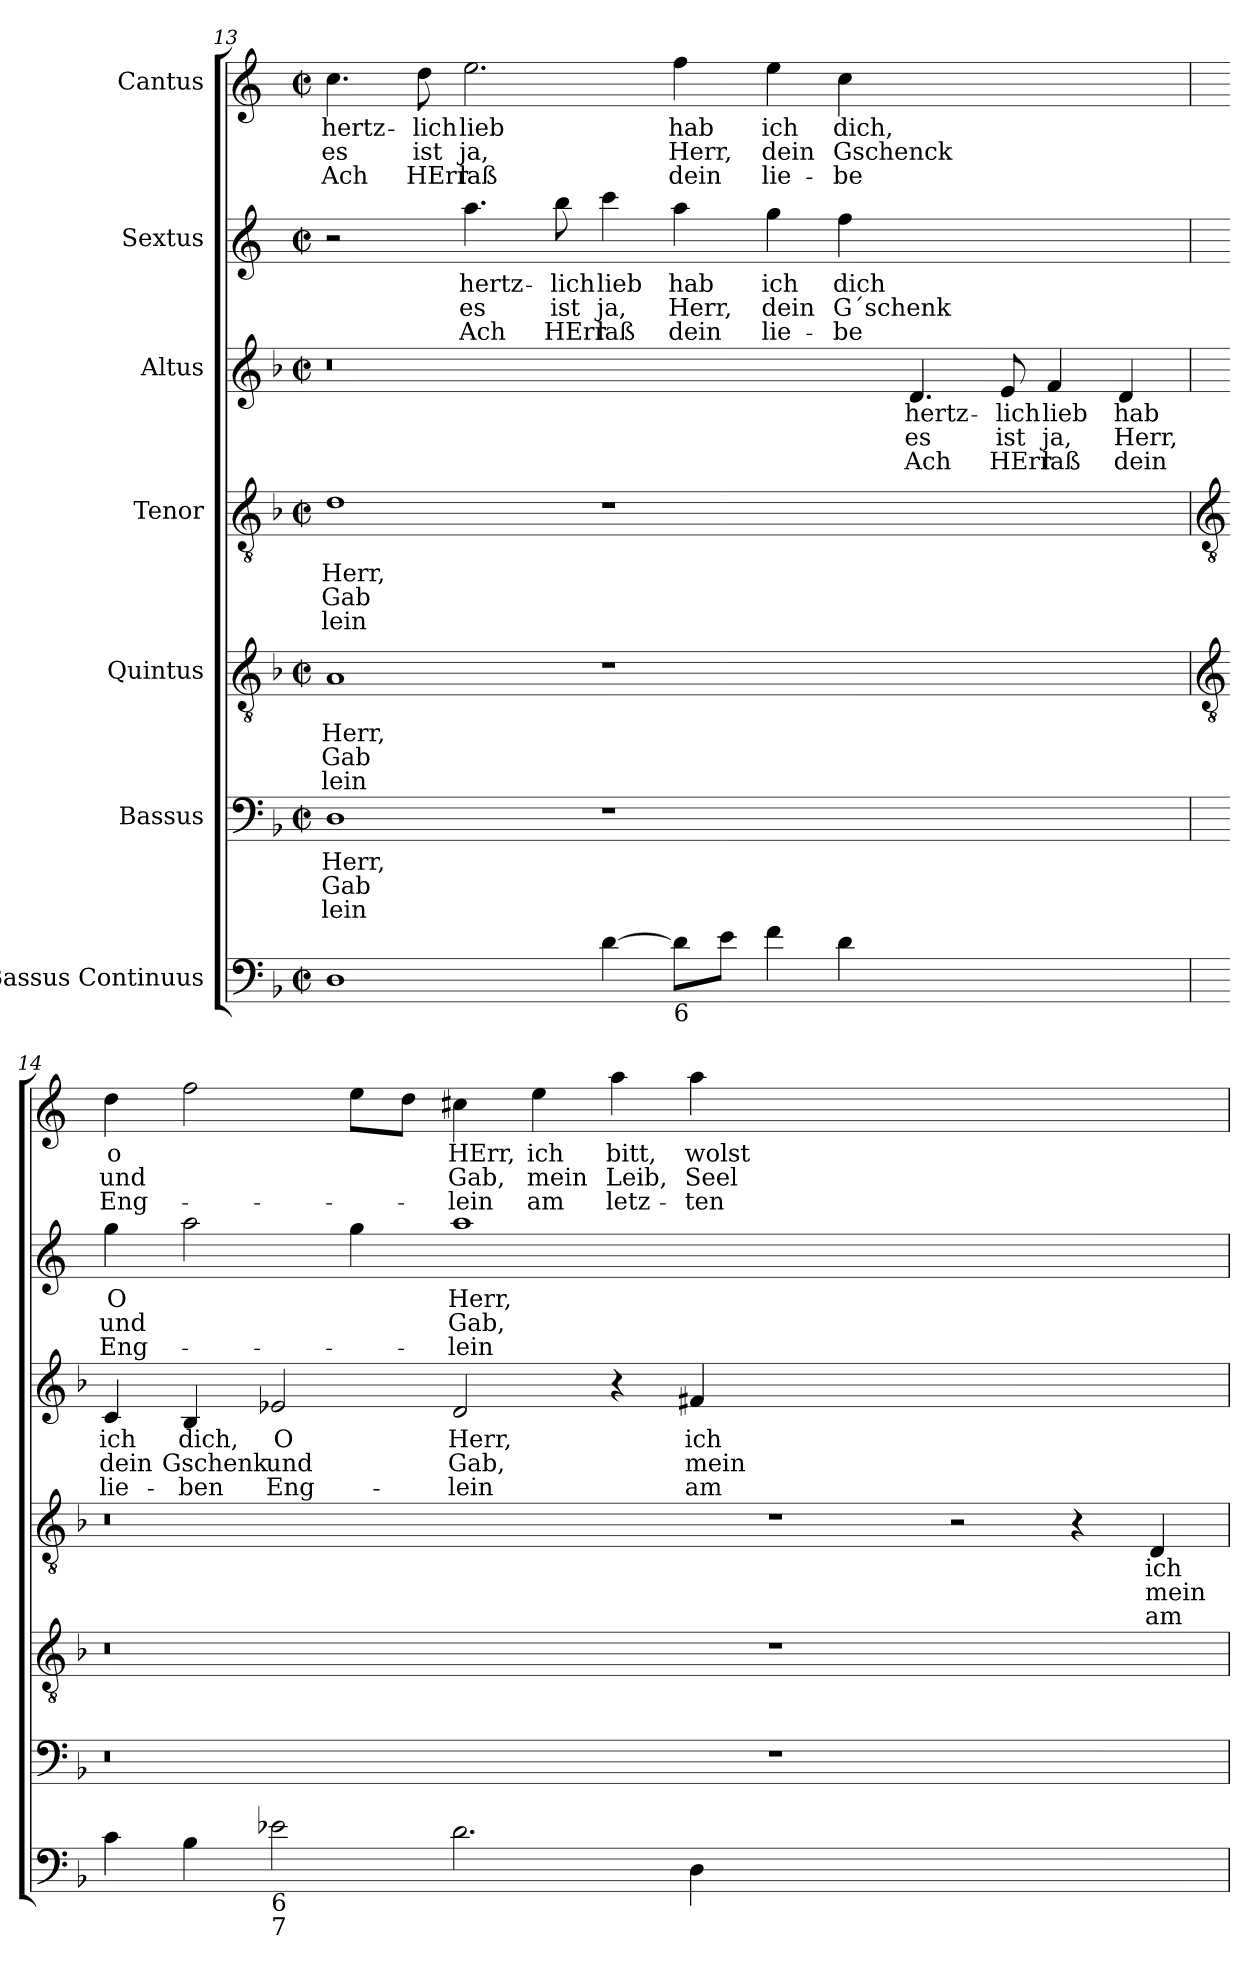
**kern	**kern	**text	**text	**text	**kern	**text	**text	**text	**kern	**text	**text	**text	**kern	**text	**text	**text	**kern	**text	**text	**text	**kern	**text	**text	**text
*part7	*part6	*part6	*part6	*part6	*part5	*part5	*part5	*part5	*part4	*part4	*part4	*part4	*part3	*part3	*part3	*part3	*part2	*part2	*part2	*part2	*part1	*part1	*part1	*part1
*staff7	*staff6	*staff6	*staff6	*staff6	*staff5	*staff5	*staff5	*staff5	*staff4	*staff4	*staff4	*staff4	*staff3	*staff3	*staff3	*staff3	*staff2	*staff2	*staff2	*staff2	*staff1	*staff1	*staff1	*staff1
*I"Bassus Continuus	*I"Bassus	*	*	*	*I"Quintus	*	*	*	*I"Tenor	*	*	*	*I"Altus	*	*	*	*I"Sextus	*	*	*	*I"Cantus	*	*	*
*clefF4	*clefF4	*	*	*	*clefGv2	*	*	*	*clefGv2	*	*	*	*clefG2	*	*	*	*clefG2	*	*	*	*clefG2	*	*	*
*	*	*	*	*	*	*	*	*	*	*	*	*	*	*	*	*	*ITrd4c7	*	*	*	*ITrd4c7	*	*	*
*k[b-]	*k[b-]	*	*	*	*k[b-]	*	*	*	*k[b-]	*	*	*	*k[b-]	*	*	*	*k[b-]	*	*	*	*k[b-]	*	*	*
*F:	*F:	*	*	*	*F:	*	*	*	*F:	*	*	*	*F:	*	*	*	*F:	*	*	*	*F:	*	*	*
*M4/2	*M4/2	*	*	*	*M4/2	*	*	*	*M4/2	*	*	*	*M4/2	*	*	*	*M4/2	*	*	*	*M4/2	*	*	*
*met(c|)	*met(c|)	*	*	*	*met(c|)	*	*	*	*met(c|)	*	*	*	*met(c|)	*	*	*	*met(c|)	*	*	*	*met(c|)	*	*	*
=13	=13	=13	=13	=13	=13	=13	=13	=13	=13	=13	=13	=13	=13	=13	=13	=13	=13	=13	=13	=13	=13	=13	=13	=13
!	!	!LO:LY:b	!LO:LY:b	!LO:LY:b	!	!LO:LY:b	!LO:LY:b	!LO:LY:b	!	!LO:LY:b	!LO:LY:b	!LO:LY:b	!	!	!	!	!	!	!	!	!	!LO:LY:b	!LO:LY:b	!LO:LY:b
*	*^	*	*	*	*^	*	*	*	*^	*	*	*	*^	*	*	*	*^	*	*	*	*^	*	*	*
*	*	*	*	*	*	*	*	*	*	*	*	*	*	*	*	*	*^	*	*	*	*	*	*	*	*	*	*	*	*	*
1D	1D	0ryy	Herr,	Gab	lein	1A	0ryy	Herr,	Gab	lein	1d	0ryy	Herr,	Gab	lein	0r	0ryy	0ryy	.	.	.	2r	0ryy	.	.	.	4.f	0ryy	hertz-	-es	Ach
!	!	!	!	!	!	!	!	!	!	!	!	!	!	!	!	!	!	!	!	!	!	!	!	!	!	!	!	!	!LO:LY:b	!LO:LY:b	!LO:LY:b
.	.	.	.	.	.	.	.	.	.	.	.	.	.	.	.	.	.	.	.	.	.	.	.	.	.	.	8g	.	lich	ist	HErr
!	!	!	!	!	!	!	!	!	!	!	!	!	!	!	!	!	!	!	!	!	!	!	!	!LO:LY:b	!LO:LY:b	!LO:LY:b	!	!	!LO:LY:b	!LO:LY:b	!LO:LY:b
.	.	.	.	.	.	.	.	.	.	.	.	.	.	.	.	.	.	.	.	.	.	4.dd	.	hertz-	-es	Ach	2.a	.	lieb	ja,	laß
!	!	!	!	!	!	!	!	!	!	!	!	!	!	!	!	!	!	!	!	!	!	!	!	!LO:LY:b	!LO:LY:b	!LO:LY:b	!	!	!	!	!
.	.	.	.	.	.	.	.	.	.	.	.	.	.	.	.	.	.	.	.	.	.	8ee	.	lich	ist	HErr	.	.	.	.	.
!	!	!	!	!	!	!	!	!	!	!	!	!	!	!	!	!	!	!	!	!	!	!	!	!LO:LY:b	!LO:LY:b	!LO:LY:b	!	!	!	!	!
[4d	1r	.	.	.	.	1r	.	.	.	.	1r	.	.	.	.	.	.	.	.	.	.	4ff	.	lieb	ja,	laß	.	.	.	.	.
!LO:TX:b:t=6	!	!	!	!	!	!	!	!	!	!	!	!	!	!	!	!	!	!	!	!	!	!	!	!	!	!	!	!	!	!	!
!	!	!	!	!	!	!	!	!	!	!	!	!	!	!	!	!	!	!	!	!	!	!	!	!LO:LY:b	!LO:LY:b	!LO:LY:b	!	!	!LO:LY:b	!LO:LY:b	!LO:LY:b
8dL]	.	.	.	.	.	.	.	.	.	.	.	.	.	.	.	.	.	.	.	.	.	4dd	.	hab	Herr,	dein	4b-	.	hab	Herr,	dein
8eJ	.	.	.	.	.	.	.	.	.	.	.	.	.	.	.	.	.	.	.	.	.	.	.	.	.	.	.	.	.	.	.
!	!	!	!	!	!	!	!	!	!	!	!	!	!	!	!	!	!	!	!	!	!	!	!	!LO:LY:b	!LO:LY:b	!LO:LY:b	!	!	!LO:LY:b	!LO:LY:b	!LO:LY:b
4f	.	.	.	.	.	.	.	.	.	.	.	.	.	.	.	.	.	.	.	.	.	4cc	.	ich	dein	lie-	4a	.	ich	dein	lie-
!	!	!	!	!	!	!	!	!	!	!	!	!	!	!	!	!	!	!	!	!	!	!	!	!LO:LY:b	!LO:LY:b	!LO:LY:b	!	!	!LO:LY:b	!LO:LY:b	!LO:LY:b
4d	.	.	.	.	.	.	.	.	.	.	.	.	.	.	.	.	.	.	.	.	.	4b-	.	-dich	G´schenk	be	4f	.	-dich,	Gschenck	be
!	!	!	!	!	!	!	!	!	!	!	!	!	!	!	!	!	!	!	!LO:LY:b	!LO:LY:b	!LO:LY:b	!	!	!	!	!	!	!	!	!	!
1ryy	1ryy	1ryy	.	.	.	1ryy	1ryy	.	.	.	1ryy	1ryy	.	.	.	4.d	1ryy	1ryy	hertz-	-es	Ach	1ryy	1ryy	.	.	.	1ryy	1ryy	.	.	.
!	!	!	!	!	!	!	!	!	!	!	!	!	!	!	!	!	!	!	!LO:LY:b	!LO:LY:b	!LO:LY:b	!	!	!	!	!	!	!	!	!	!
.	.	.	.	.	.	.	.	.	.	.	.	.	.	.	.	8e	.	.	lich	ist	HErr	.	.	.	.	.	.	.	.	.	.
!	!	!	!	!	!	!	!	!	!	!	!	!	!	!	!	!	!	!	!LO:LY:b	!LO:LY:b	!LO:LY:b	!	!	!	!	!	!	!	!	!	!
.	.	.	.	.	.	.	.	.	.	.	.	.	.	.	.	4f	.	.	lieb	ja,	laß	.	.	.	.	.	.	.	.	.	.
!	!	!	!	!	!	!	!	!	!	!	!	!	!	!	!	!	!	!	!LO:LY:b	!LO:LY:b	!LO:LY:b	!	!	!	!	!	!	!	!	!	!
.	.	.	.	.	.	.	.	.	.	.	.	.	.	.	.	4d	.	.	hab	Herr,	dein	.	.	.	.	.	.	.	.	.	.
!!LO:LB:g=z	!!
=14	=14	=14	=14	=14	=14	=14	=14	=14	=14	=14	=14	=14	=14	=14	=14	=14	=14	=14	=14	=14	=14	=14	=14	=14	=14	=14	=14	=14	=14	=14	=14
*	*	*	*	*	*	*clefGv2	*	*	*	*	*clefGv2	*	*	*	*	*	*	*	*	*	*	*	*	*	*	*	*	*	*	*	*
!	!	!	!	!	!	!	!	!	!	!	!	!	!	!	!	!	!	!	!LO:LY:b	!LO:LY:b	!LO:LY:b	!	!	!LO:LY:b	!LO:LY:b	!LO:LY:b	!	!	!LO:LY:b	!LO:LY:b	!LO:LY:b
4c	0r	0ryy	.	.	.	0r	0ryy	.	.	.	0r	0ryy	.	.	.	4c	0ryy	0ryy	ich	dein	lie-	4cc	0ryy	O	und	Eng-	4g	0ryy	o	und	Eng-
!	!	!	!	!	!	!	!	!	!	!	!	!	!	!	!	!	!	!	!LO:LY:b	!LO:LY:b	!LO:LY:b	!	!	!	!	!	!	!	!	!	!
4B-	.	.	.	.	.	.	.	.	.	.	.	.	.	.	.	4B-	.	.	-dich,	Gschenk	ben	2dd	.	.	.	.	2b-	.	.	.	.
!LO:TX:b:t=6	!	!	!	!	!	!	!	!	!	!	!	!	!	!	!	!	!	!	!	!	!	!	!	!	!	!	!	!	!	!	!
!LO:TX:b:t=7	!	!	!	!	!	!	!	!	!	!	!	!	!	!	!	!	!	!	!	!	!	!	!	!	!	!	!	!	!	!	!
!	!	!	!	!	!	!	!	!	!	!	!	!	!	!	!	!	!	!	!LO:LY:b	!LO:LY:b	!LO:LY:b	!	!	!	!	!	!	!	!	!	!
2e-X	.	.	.	.	.	.	.	.	.	.	.	.	.	.	.	2e-X	.	.	O	und	Eng-	.	.	.	.	.	.	.	.	.	.
.	.	.	.	.	.	.	.	.	.	.	.	.	.	.	.	.	.	.	.	.	.	4cc	.	.	.	.	8aL	.	.	.	.
.	.	.	.	.	.	.	.	.	.	.	.	.	.	.	.	.	.	.	.	.	.	.	.	.	.	.	8gJ	.	.	.	.
!	!	!	!	!	!	!	!	!	!	!	!	!	!	!	!	!	!	!	!LO:LY:b	!LO:LY:b	!LO:LY:b	!	!	!LO:LY:b	!LO:LY:b	!LO:LY:b	!	!	!LO:LY:b	!LO:LY:b	!LO:LY:b
2.d	.	.	.	.	.	.	.	.	.	.	.	.	.	.	.	2d	.	.	-Herr,	Gab,	lein	1dd	.	-Herr,	Gab,	lein	4f#X	.	-HErr,	Gab,	lein
!	!	!	!	!	!	!	!	!	!	!	!	!	!	!	!	!	!	!	!	!	!	!	!	!	!	!	!	!	!LO:LY:b	!LO:LY:b	!LO:LY:b
.	.	.	.	.	.	.	.	.	.	.	.	.	.	.	.	.	.	.	.	.	.	.	.	.	.	.	4a	.	ich	mein	am
!	!	!	!	!	!	!	!	!	!	!	!	!	!	!	!	!	!	!	!	!	!	!	!	!	!	!	!	!	!LO:LY:b	!LO:LY:b	!LO:LY:b
.	.	.	.	.	.	.	.	.	.	.	.	.	.	.	.	4r	.	.	.	.	.	.	.	.	.	.	4dd	.	bitt,	Leib,	letz-
!	!	!	!	!	!	!	!	!	!	!	!	!	!	!	!	!	!	!	!LO:LY:b	!LO:LY:b	!LO:LY:b	!	!	!	!	!	!	!	!LO:LY:b	!LO:LY:b	!LO:LY:b
4D	.	.	.	.	.	.	.	.	.	.	.	.	.	.	.	4f#X	.	.	ich	mein	am	.	.	.	.	.	4dd	.	-wolst	Seel	ten
0ryy	1r	1ryy	.	.	.	1r	1ryy	.	.	.	1r	0ryy	.	.	.	0ryy	0ryy	0ryy	.	.	.	0ryy	0ryy	.	.	.	0ryy	0ryy	.	.	.
.	1ryy	1ryy	.	.	.	1ryy	1ryy	.	.	.	2r	.	.	.	.	.	.	.	.	.	.	.	.	.	.	.	.	.	.	.	.
.	.	.	.	.	.	.	.	.	.	.	4r	.	.	.	.	.	.	.	.	.	.	.	.	.	.	.	.	.	.	.	.
!	!	!	!	!	!	!	!	!	!	!	!	!	!LO:LY:b	!LO:LY:b	!LO:LY:b	!	!	!	!	!	!	!	!	!	!	!	!	!	!	!	!
.	.	.	.	.	.	.	.	.	.	.	4D	.	ich	mein	am	.	.	.	.	.	.	.	.	.	.	.	.	.	.	.	.
*	*v	*v	*	*	*	*	*	*	*	*	*v	*v	*	*	*	*v	*v	*v	*	*	*	*v	*v	*	*	*	*v	*v	*	*	*
*	*	*	*	*	*v	*v	*	*	*	*	*	*	*	*	*	*	*	*	*	*	*	*	*	*	*
=	=	=	=	=	=	=	=	=	=	=	=	=	=	=	=	=	=	=	=	=	=	=	=	=
*-	*-	*-	*-	*-	*-	*-	*-	*-	*-	*-	*-	*-	*-	*-	*-	*-	*-	*-	*-	*-	*-	*-	*-	*-
